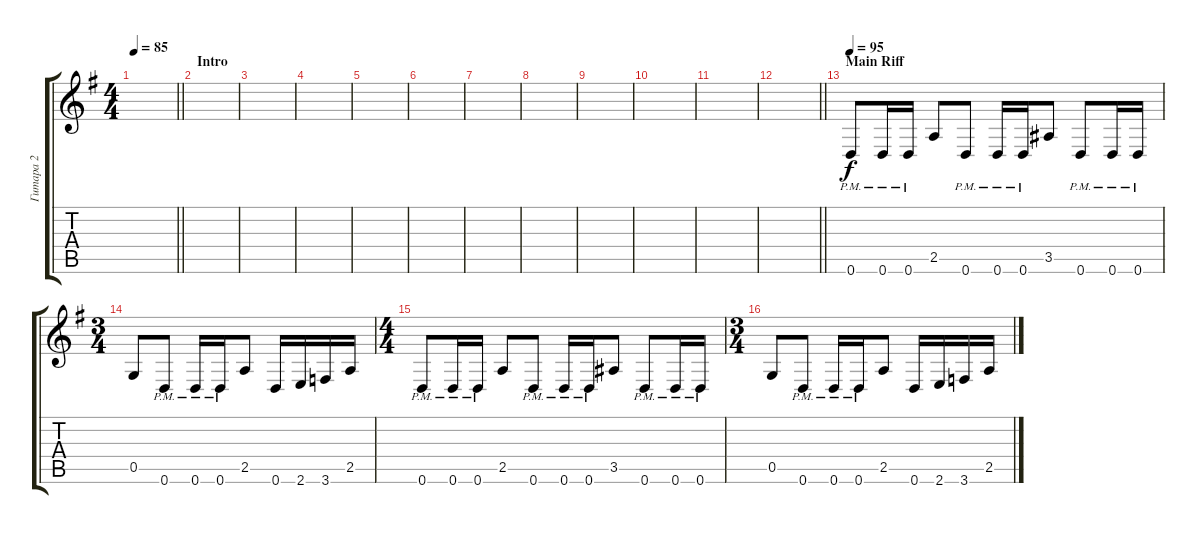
\track ("Гитара 2" "Гитара 2") {instrument distortionguitar}
\staff {score tabs}
\tuning (D4 A3 F3 C3 G2 D2) {hide}
\ts (4 4)
\tempo 85
\clef g2
\barLineRight lightlight
\ks eminor
|
\section ("" "Intro")
|
|
|
|
|
|
|
|
|
|
\barLineRight lightlight
|
\section ("" "Main Riff")
\tempo 95
0.6{pm}.8 0.6{pm}.16 0.6{pm}.16 2.5.8 0.6{pm}.8 0.6{pm}.16 0.6{pm}.16 3.5.8 0.6{pm}.8 0.6{pm}.16 0.6{pm}.16 |
\ts (3 4)
0.5.8 0.6{pm}.8 0.6{pm}.16 0.6{pm}.16 2.5.8 0.6.16 2.6.16 3.6.16 2.5.16 |
\ts (4 4)
0.6{pm}.8 0.6{pm}.16 0.6{pm}.16 2.5.8 0.6{pm}.8 0.6{pm}.16 0.6{pm}.16 3.5.8 0.6{pm}.8 0.6{pm}.16 0.6{pm}.16 |
\ts (3 4)
0.5.8 0.6{pm}.8 0.6{pm}.16 0.6{pm}.16 2.5.8 0.6.16 2.6.16 3.6.16 2.5.16
